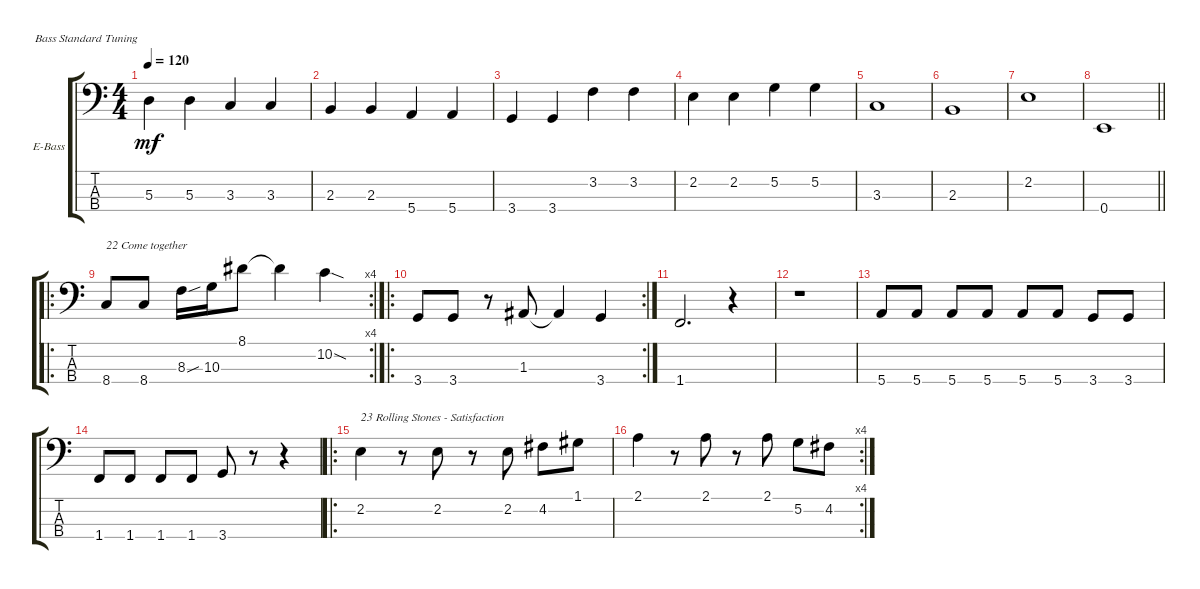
\defaultSystemsLayout 4
\bracketExtendMode groupsimilarinstruments
\firstSystemTrackNameOrientation horizontal
\otherSystemsTrackNameOrientation horizontal
\track ("Electric Bass" "E-Bass") {instrument electricbassfinger}
\staff {score tabs}
\tuning (G2 D2 A1 E1)
\ts (4 4)
\tempo 120
\clef f4
\ks c
5.3.4{dy mf} 5.3.4 3.3.4 3.3.4 |
2.3.4 2.3.4 5.4.4 5.4.4 |
3.4.4 3.4.4 3.2.4 3.2.4 |
2.2.4 2.2.4 5.2.4 5.2.4 |
3.3.1 |
2.3.1 |
2.2.1 |
\barLineRight lightlight
0.4.1 |
\ro
\rc 4
8.4.8{txt "22 Come together"} 8.4.8 8.3{sou}.16 10.3.16 8.1.8 8.1{t}.4 10.2{sod}.4 |
\ro
\rc 2
3.4.8 3.4.8 r.8 1.3.8 1.3{t}.4 3.4.4 |
1.4.2{d} r.4 |
r.1 |
5.4.8 5.4.8 5.4.8 5.4.8 5.4.8 5.4.8 3.4.8 3.4.8 |
1.4.8 1.4.8 1.4.8 1.4.8 3.4.8 r.8 r.4 |
\ro
2.2.4{txt "23 Rolling Stones - Satisfaction"} r.8 2.2.8 r.8 2.2.8 4.2.8 1.1.8 |
\rc 4
2.1.4 r.8 2.1.8 r.8 2.1.8 5.2.8 4.2.8
